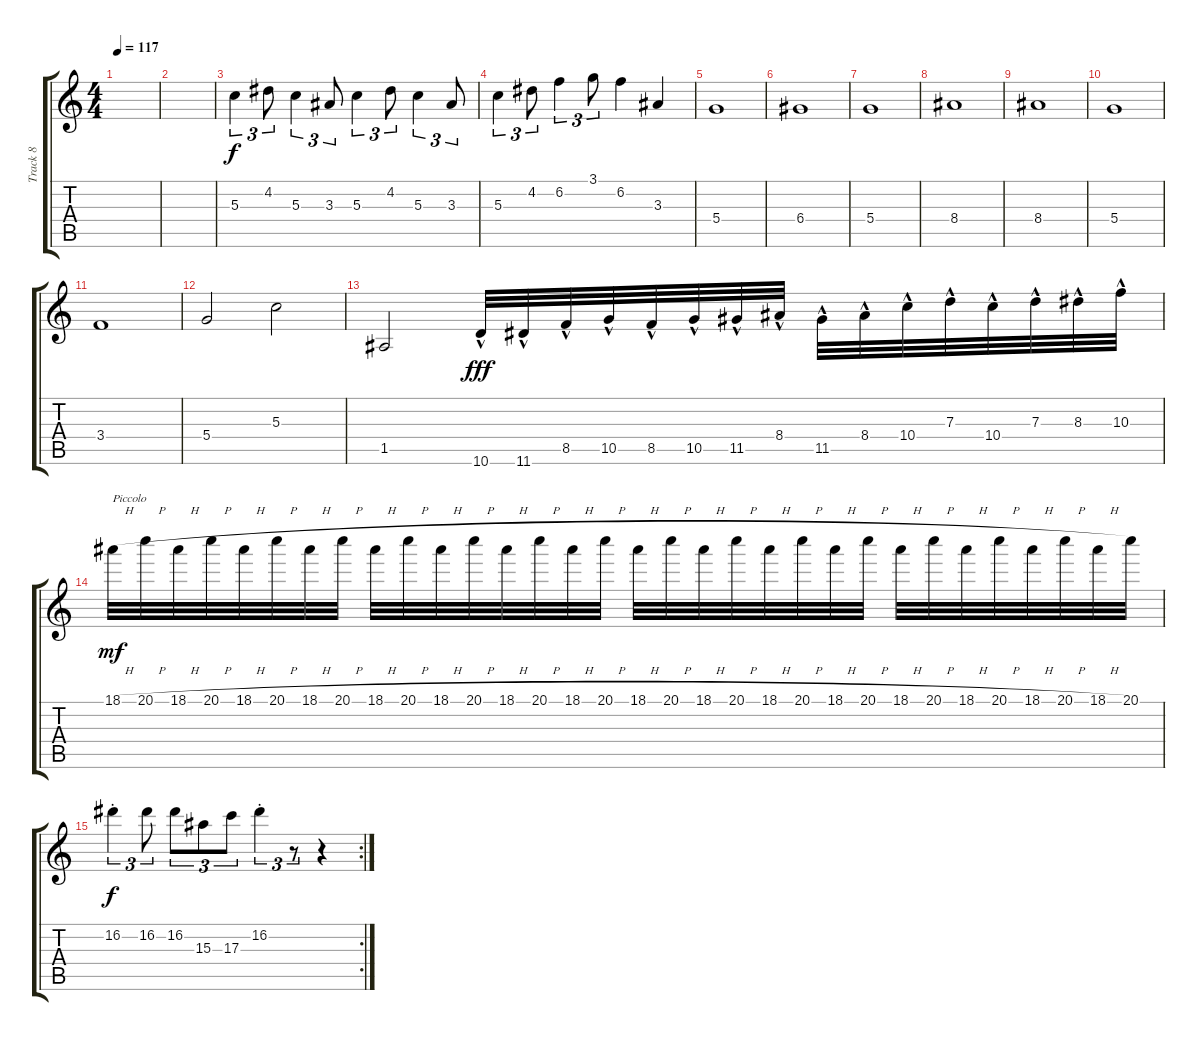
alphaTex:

\track ("Track 8" "Track 8") {instrument piccolo}
\staff {score tabs}
\tuning (E5 B4 G4 D4 A3 E3) {hide}
\ts (4 4)
\tempo 117
\clef g2
\ks c
|
|
5.3.4{tu (3 2) dy f} 4.2.8{tu (3 2)} 5.3.4{tu (3 2)} 3.3.8{tu (3 2)} 5.3.4{tu (3 2)} 4.2.8{tu (3 2)} 5.3.4{tu (3 2)} 3.3.8{tu (3 2)} |
5.3.4{tu (3 2)} 4.2.8{tu (3 2)} 6.2.4{tu (3 2)} 3.1.8{tu (3 2)} 6.2.4 3.3.4 |
5.4.1 |
6.4.1 |
5.4.1 |
8.4.1 |
8.4.1 |
5.4.1 |
3.4.1 |
5.4.2 5.3.2 |
1.5.2 10.6{hac}.32{dy fff} 11.6{hac}.32 8.5{hac}.32 10.5{hac}.32 8.5{hac}.32 10.5{hac}.32 11.5{hac}.32 8.4{hac}.32 11.5{hac}.32 8.4{hac}.32 10.4{hac}.32 7.3{hac}.32 10.4{hac}.32 7.3{hac}.32 8.3{hac}.32 10.3{hac}.32 |
18.1{h}.32{txt "Piccolo" dy mf instrument piccolo} 20.1{h}.32 18.1{h}.32 20.1{h}.32 18.1{h}.32 20.1{h}.32 18.1{h}.32 20.1{h}.32 18.1{h}.32 20.1{h}.32 18.1{h}.32 20.1{h}.32 18.1{h}.32 20.1{h}.32 18.1{h}.32 20.1{h}.32 18.1{h}.32 20.1{h}.32 18.1{h}.32 20.1{h}.32 18.1{h}.32 20.1{h}.32 18.1{h}.32 20.1{h}.32 18.1{h}.32 20.1{h}.32 18.1{h}.32 20.1{h}.32 18.1{h}.32 20.1{h}.32 18.1{h}.32 20.1.32 |
\rc 2
16.2{st}.4{tu (3 2) dy f} 16.2.8{tu (3 2)} 16.2.8{tu (3 2)} 15.3.8{tu (3 2)} 17.3.8{tu (3 2)} 16.2{st}.4{tu (3 2)} r.8{tu (3 2)} r.4
